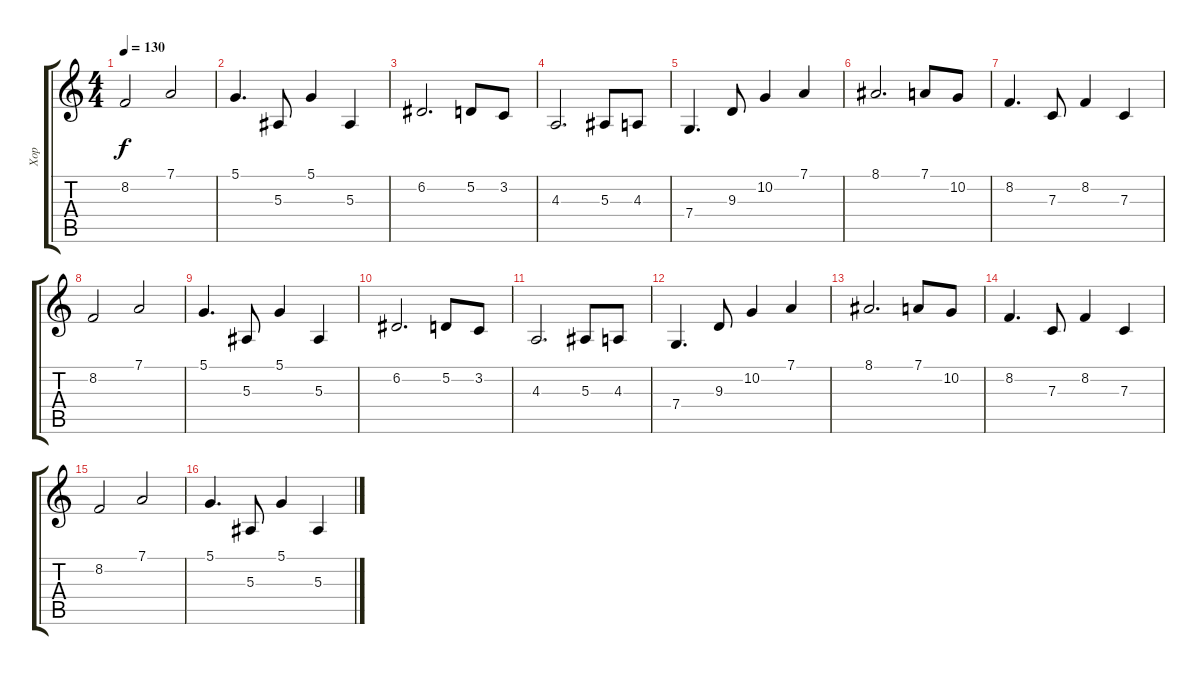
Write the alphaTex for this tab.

\track ("Хор" "Хор") {instrument choiraahs}
\staff {score tabs}
\tuning (D4 A3 F3 C3 G2 D2) {hide}
\ts (4 4)
\tempo 130
\clef g2
\ks c
8.2.2{dy f} 7.1.2 |
5.1.4{d} 5.3.8 5.1.4 5.3.4 |
6.2.2{d} 5.2.8 3.2.8 |
4.3.2{d} 5.3.8 4.3.8 |
7.4.4{d} 9.3.8 10.2.4 7.1.4 |
8.1.2{d} 7.1.8 10.2.8 |
8.2.4{d} 7.3.8 8.2.4 7.3.4 |
8.2.2 7.1.2 |
5.1.4{d} 5.3.8 5.1.4 5.3.4 |
6.2.2{d} 5.2.8 3.2.8 |
4.3.2{d} 5.3.8 4.3.8 |
7.4.4{d} 9.3.8 10.2.4 7.1.4 |
8.1.2{d} 7.1.8 10.2.8 |
8.2.4{d} 7.3.8 8.2.4 7.3.4 |
8.2.2 7.1.2 |
5.1.4{d} 5.3.8 5.1.4 5.3.4
